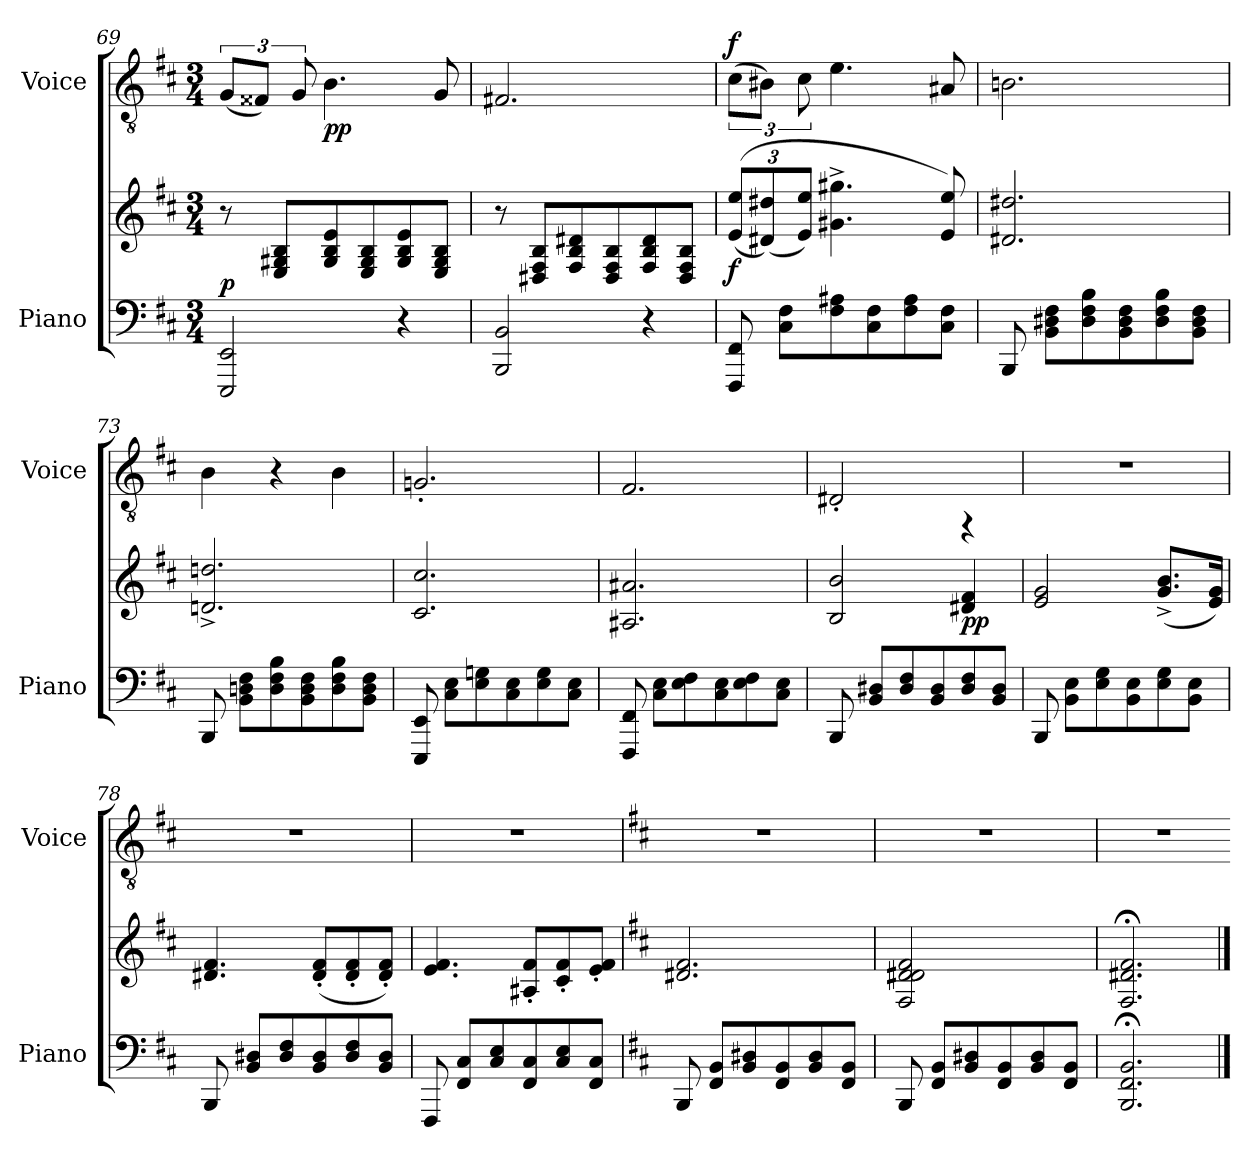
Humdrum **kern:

**kern	**kern	**dynam	**kern	**dynam
*part2	*part2	*part2	*part1	*part1
*staff3	*staff2	*staff2/3	*staff1	*staff1
*I"Piano	*	*	*I"Voice	*
*I'Piano	*	*	*I'Voice	*
*clefF4	*clefG2	*	*clefGv2	*
*k[f#c#]	*k[f#c#]	*	*k[f#c#]	*
*M3/4	*M3/4	*	*M3/4	*
=69	=69	=69	=69	=69
!	!	!LO:DY:a=2	!	!
2EEE/ 2EE/	8r	p	(<12G/L	.
.	.	.	12F##X/J)	.
.	8E/ 8G#X/ 8B/L	.	.	.
.	.	.	12G/	.
!	!	!	!	!LO:DY:b
.	8G#/ 8B/ 8e/	.	4.B\	pp
.	8E/ 8G#/ 8B/	.	.	.
4r	8G#/ 8B/ 8e/	.	.	.
.	8E/ 8G#/ 8B/J	.	8G/	.
=70	=70	=70	=70	=70
2BBB/ 2BB/	8r	.	2.F#X/	.
.	8D#X/ 8F#/ 8B/L	.	.	.
.	8F#/ 8B/ 8d#X/	.	.	.
.	8D#/ 8F#/ 8B/	.	.	.
4r	8F#/ 8B/ 8d#/	.	.	.
.	8D#/ 8F#/ 8B/J	.	.	.
!!LO:LB:g=z
=71	=71	=71	=71	=71
!	!	!LO:DY:b	!	!LO:DY:a
8FFF#/ 8FF#/	(<(<12e/ 12ee/L	f	(>12c#\L	f
.	(<12d#X/ 12dd#X/)	.	12B#X\J)	.
8C#\ 8F#\L	.	.	.	.
.	12e/ 12ee/J)	.	12c#\	.
8F#\ 8A#X\	4.g#X\^> 4.gg#X\^>	.	4.e\	.
8C#\ 8F#\	.	.	.	.
8F#\ 8A#\	.	.	.	.
8C#\ 8F#\J	8e/ 8ee/)	.	8A#X/	.
=72	=72	=72	=72	=72
8BBB/	2.d#X/ 2.dd#X/	.	2.Bn\	.
8BB\ 8D#X\ 8F#\L	.	.	.	.
8D#\ 8F#\ 8B\	.	.	.	.
8BB\ 8D#\ 8F#\	.	.	.	.
8D#\ 8F#\ 8B\	.	.	.	.
8BB\ 8D#\ 8F#\J	.	.	.	.
=73	=73	=73	=73	=73
8BBB/	2.dn/^> 2.ddn/^>	.	4B\	.
8BB\ 8Dn\ 8F#\L	.	.	.	.
8D\ 8F#\ 8B\	.	.	4r	.
8BB\ 8D\ 8F#\	.	.	.	.
8D\ 8F#\ 8B\	.	.	4B\	.
8BB\ 8D\ 8F#\J	.	.	.	.
=74	=74	=74	=74	=74
8EEE/ 8EE/	2.c#/ 2.cc#/	.	2.Gn'</	.
8C#\ 8E\L	.	.	.	.
8E\ 8Gn\	.	.	.	.
8C#\ 8E\	.	.	.	.
8E\ 8G\	.	.	.	.
8C#\ 8E\J	.	.	.	.
!!LO:LB:g=z
=75	=75	=75	=75	=75
8FFF#/ 8FF#/	2.A#X/ 2.a#X/	.	2.F#/	.
8C#\ 8E\L	.	.	.	.
8E\ 8F#\	.	.	.	.
8C#\ 8E\	.	.	.	.
8E\ 8F#\	.	.	.	.
8C#\ 8E\J	.	.	.	.
=76	=76	=76	=76	=76
8BBB/	2B/ 2b/	.	2D#X'</	.
8BB/ 8D#X/L	.	.	.	.
8D#/ 8F#/	.	.	.	.
8BB/ 8D#/	.	.	.	.
!	!	!LO:DY:b	!	!
8D#/ 8F#/	4d#X/ 4f#/	pp	4rEE	.
8BB/ 8D#/J	.	.	.	.
=77	=77	=77	=77	=77
8BBB/	2e/ 2g/	.	2.rd	.
8BB\ 8E\L	.	.	.	.
8E\ 8G\	.	.	.	.
8BB\ 8E\	.	.	.	.
8E\ 8G\	(<8.g/^> 8.b/^>L	.	.	.
8BB\ 8E\J	.	.	.	.
.	16e/ 16g/Jk)	.	.	.
=78	=78	=78	=78	=78
8BBB/	4.d#X/ 4.f#/	.	2.rd	.
8BB/ 8D#X/L	.	.	.	.
8D#/ 8F#/	.	.	.	.
8BB/ 8D#/	(<8d#/'< 8f#/'<L	.	.	.
8D#/ 8F#/	8d#/'< 8f#/'<	.	.	.
8BB/ 8D#/J	8d#/'< 8f#/'<J)	.	.	.
=79	=79	=79	=79	=79
8FFF#/	4.e/ 4.f#/	.	2.rd	.
8FF#/ 8C#/L	.	.	.	.
8C#/ 8E/	.	.	.	.
8FF#/ 8C#/	8A#X/'< 8f#/'<L	.	.	.
8C#/ 8E/	8c#/'< 8f#/'<	.	.	.
8FF#/ 8C#/J	8e/'< 8f#/'<J	.	.	.
!!LO:PB:g=z
=80	=80	=80	=80	=80
*k[f#c#]	*k[f#c#]	*	*k[f#c#]	*
8BBB/	2.d#X/ 2.f#/	.	2.r	.
8FF#/ 8BB/L	.	.	.	.
8BB/ 8D#X/	.	.	.	.
8FF#/ 8BB/	.	.	.	.
8BB/ 8D#/	.	.	.	.
8FF#/ 8BB/J	.	.	.	.
=81	=81	=81	=81	=81
8BBB/	2F#/ 2d#X/ 2d#/ 2f#/	.	2.r	.
8FF#/ 8BB/L	.	.	.	.
8BB/ 8D#X/	.	.	.	.
8FF#/ 8BB/	.	.	.	.
8BB/ 8D#/	4ryy	.	.	.
8FF#/ 8BB/J	.	.	.	.
=82	=82	=82	=82	=82
2.BBB/; 2.FF#/; 2.BB/;	2.F#/;< 2.d#X/;< 2.f#/;<	.	2.r	.
==	==	=	=	=
*-	*-	*-	*-	*-
